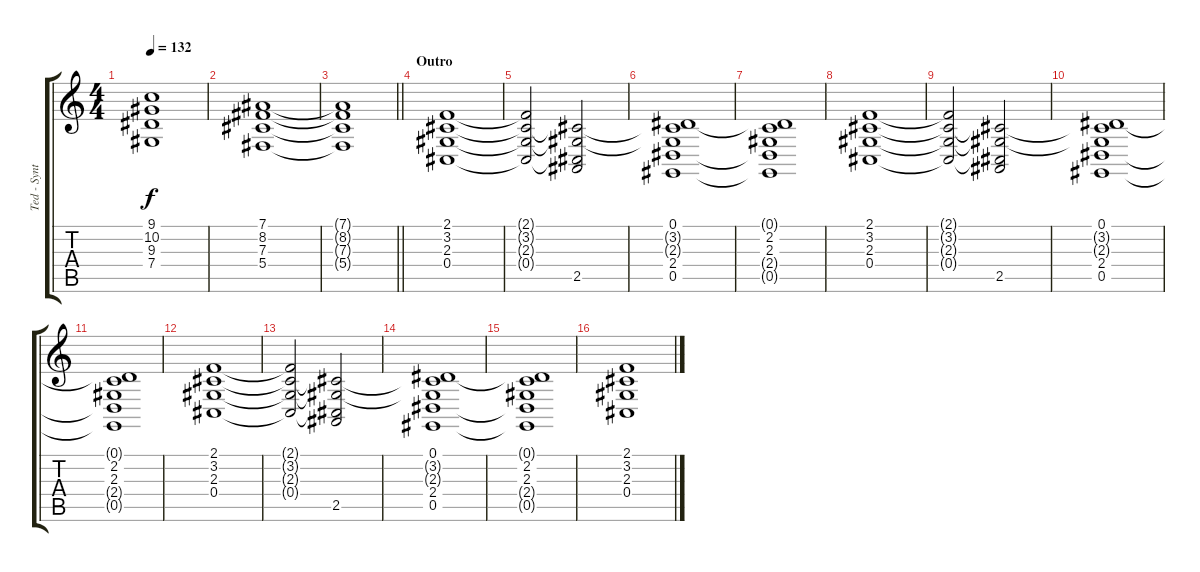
\track ("Ted - Synth" "Ted - Synt") {instrument synthstrings2}
\staff {score tabs}
\tuning (Eb4 Bb3 Gb3 Db3 Ab2 Eb2) {hide}
\ts (4 4)
\tempo 132
\clef g2
\ks c
(9.1 10.2 9.3 7.4).1{dy f} |
(7.1 8.2 7.3 5.4).1 |
\barLineRight lightlight
(7.1{t} 8.2{t} 7.3{t} 5.4{t}).1 |
\section ("" "Outro")
(2.1 3.2 2.3 0.4).1 |
(2.1{t} 3.2{t} 2.3{t} 0.4{t}).2 (3.2{t} 2.3{t} 0.4{t} 2.5).2 |
(0.1 3.2{t} 2.3{t} 2.4 0.5).1 |
(0.1{t} 2.2 2.3 2.4{t} 0.5{t}).1 |
(2.1 3.2 2.3 0.4).1 |
(2.1{t} 3.2{t} 2.3{t} 0.4{t}).2 (3.2{t} 2.3{t} 0.4{t} 2.5).2 |
(0.1 3.2{t} 2.3{t} 2.4 0.5).1 |
(0.1{t} 2.2 2.3 2.4{t} 0.5{t}).1 |
(2.1 3.2 2.3 0.4).1 |
(2.1{t} 3.2{t} 2.3{t} 0.4{t}).2 (3.2{t} 2.3{t} 0.4{t} 2.5).2 |
(0.1 3.2{t} 2.3{t} 2.4 0.5).1 |
(0.1{t} 2.2 2.3 2.4{t} 0.5{t}).1 |
(2.1 3.2 2.3 0.4).1
